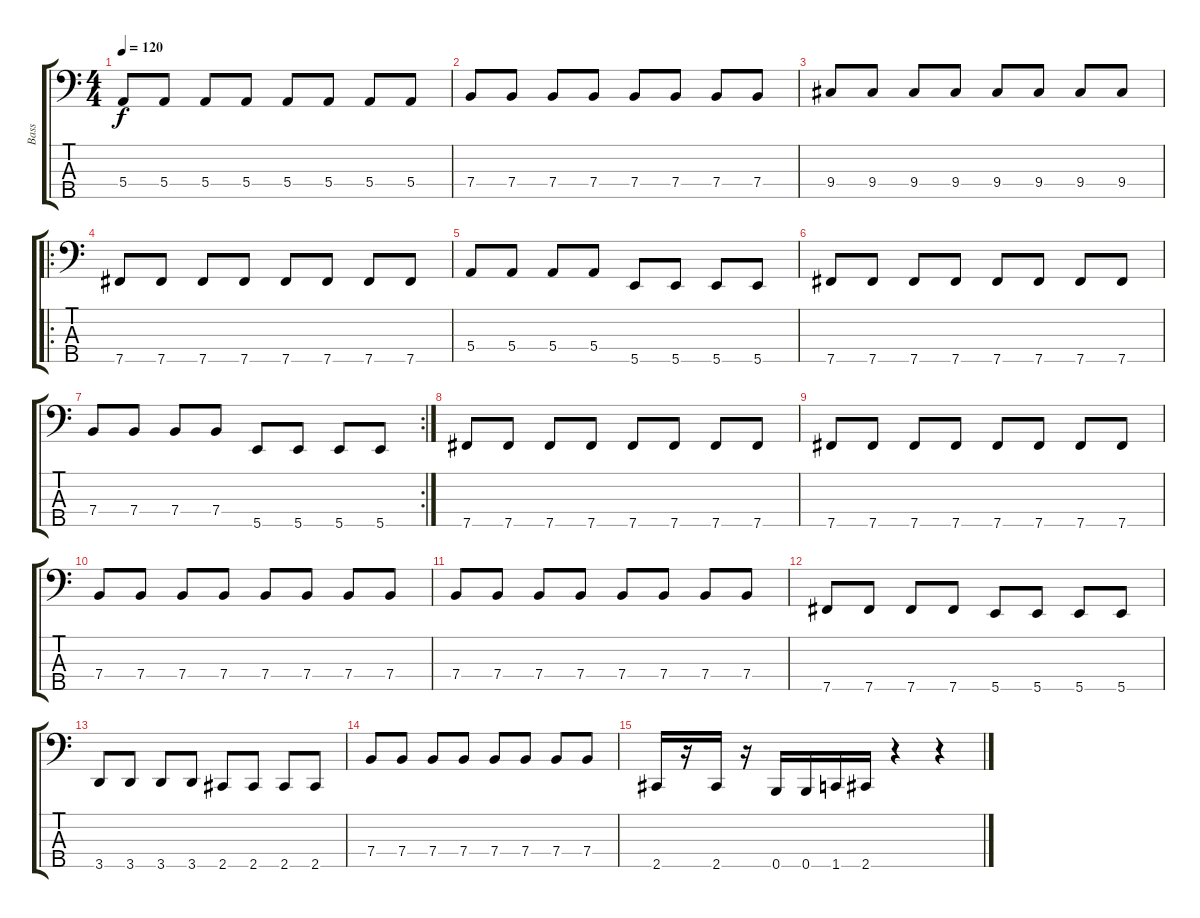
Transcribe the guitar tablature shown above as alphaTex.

\track ("Bass" "Bass") {instrument electricbasspick}
\staff {score tabs}
\tuning (G2 D2 A1 E1 B0) {hide}
\ts (4 4)
\tempo 120
\clef f4
\ks c
5.4.8{dy f} 5.4.8 5.4.8 5.4.8 5.4.8 5.4.8 5.4.8 5.4.8 |
7.4.8 7.4.8 7.4.8 7.4.8 7.4.8 7.4.8 7.4.8 7.4.8 |
9.4.8 9.4.8 9.4.8 9.4.8 9.4.8 9.4.8 9.4.8 9.4.8 |
\ro
7.5.8 7.5.8 7.5.8 7.5.8 7.5.8 7.5.8 7.5.8 7.5.8 |
5.4.8 5.4.8 5.4.8 5.4.8 5.5.8 5.5.8 5.5.8 5.5.8 |
7.5.8 7.5.8 7.5.8 7.5.8 7.5.8 7.5.8 7.5.8 7.5.8 |
\rc 2
7.4.8 7.4.8 7.4.8 7.4.8 5.5.8 5.5.8 5.5.8 5.5.8 |
7.5.8 7.5.8 7.5.8 7.5.8 7.5.8 7.5.8 7.5.8 7.5.8 |
7.5.8 7.5.8 7.5.8 7.5.8 7.5.8 7.5.8 7.5.8 7.5.8 |
7.4.8 7.4.8 7.4.8 7.4.8 7.4.8 7.4.8 7.4.8 7.4.8 |
7.4.8 7.4.8 7.4.8 7.4.8 7.4.8 7.4.8 7.4.8 7.4.8 |
7.5.8 7.5.8 7.5.8 7.5.8 5.5.8 5.5.8 5.5.8 5.5.8 |
3.5.8 3.5.8 3.5.8 3.5.8 2.5.8 2.5.8 2.5.8 2.5.8 |
7.4.8 7.4.8 7.4.8 7.4.8 7.4.8 7.4.8 7.4.8 7.4.8 |
2.5.16 r.16 2.5.16 r.16 0.5.16 0.5.16 1.5.16 2.5.16 r.4 r.4
